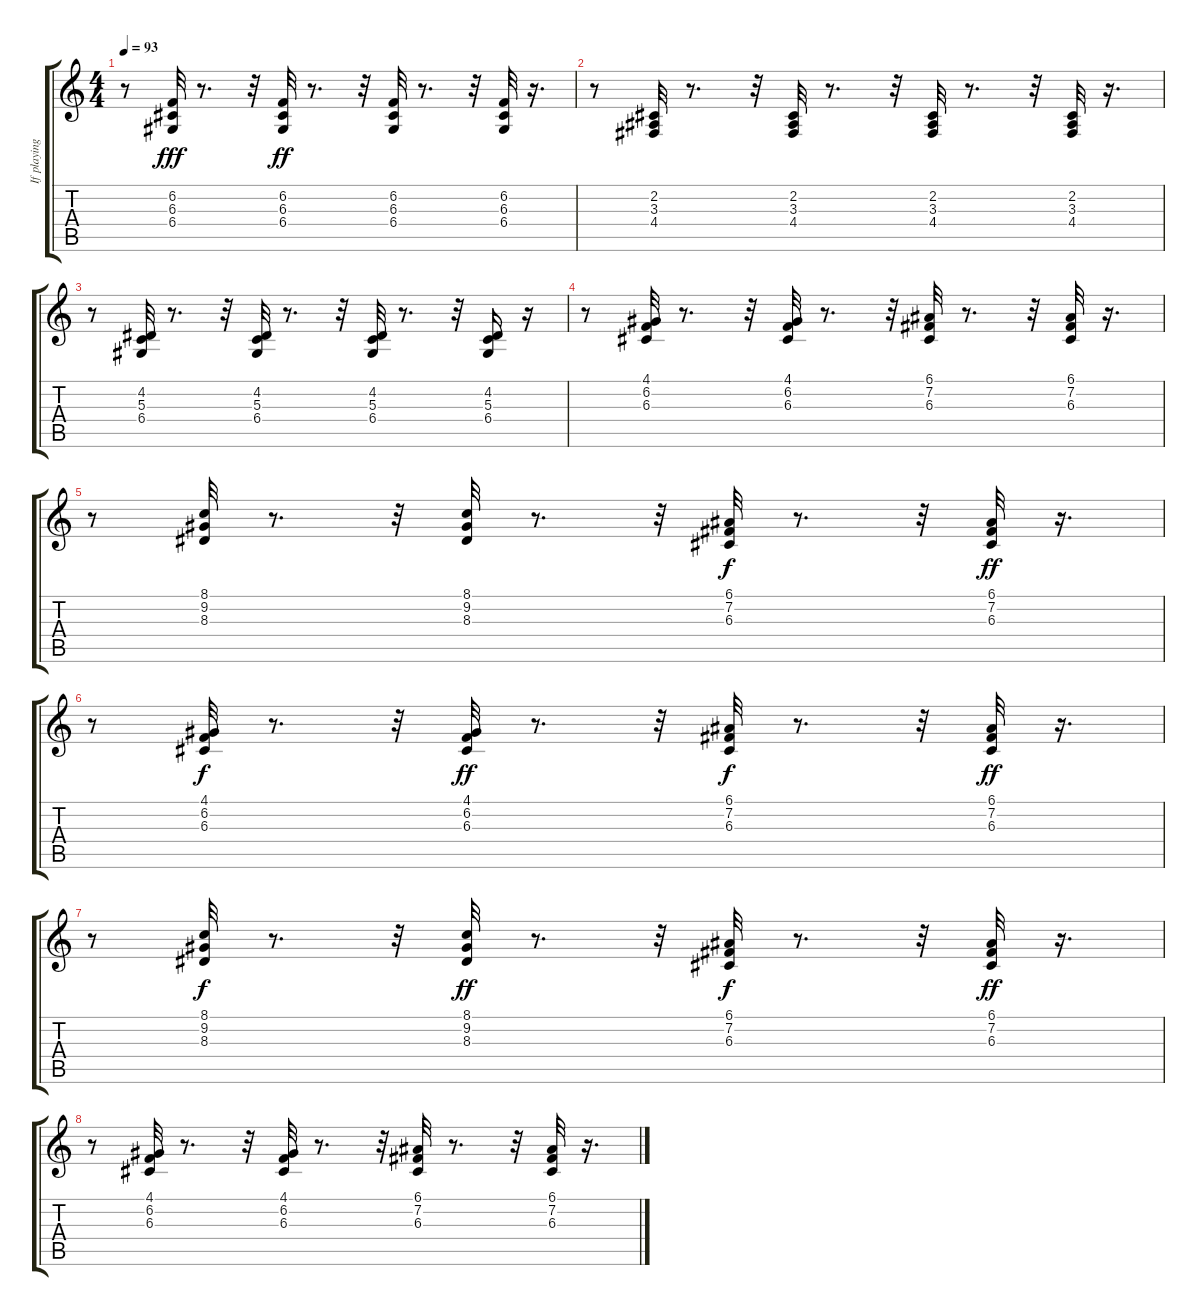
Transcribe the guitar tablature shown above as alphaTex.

\track ("If playing on Awe32 use GS" "If playing") {instrument fx1rain}
\staff {score tabs}
\tuning (E4 B3 G3 D3 A2 E2) {hide}
\ts (4 4)
\tempo 93
\clef g2
\ks c
r.8{dy ff} (6.2 6.3 6.4).32{dy fff} r.8{d} r.32 (6.2 6.3 6.4).32{dy ff} r.8{d} r.32 (6.2 6.3 6.4).32 r.8{d} r.32 (6.2 6.3 6.4).32 r.16{d} |
r.8 (2.2 3.3 4.4).32 r.8{d} r.32 (2.2 3.3 4.4).32 r.8{d} r.32 (2.2 3.3 4.4).32 r.8{d} r.32 (2.2 3.3 4.4).32 r.16{d} |
r.8 (4.2 5.3 6.4).32 r.8{d} r.32 (4.2 5.3 6.4).32 r.8{d} r.32 (4.2 5.3 6.4).32 r.8{d} r.32 (4.2 5.3 6.4).16 r.16 |
r.8 (4.1 6.2 6.3).32 r.8{d} r.32 (4.1 6.2 6.3).32 r.8{d} r.32 (6.1 7.2 6.3).32 r.8{d} r.32 (6.1 7.2 6.3).32 r.16{d} |
r.8 (8.1 9.2 8.3).32 r.8{d} r.32 (8.1 9.2 8.3).32 r.8{d} r.32 (6.1 7.2 6.3).32{dy f} r.8{d} r.32 (6.1 7.2 6.3).32{dy ff} r.16{d} |
r.8 (4.1 6.2 6.3).32{dy f} r.8{d} r.32 (4.1 6.2 6.3).32{dy ff} r.8{d} r.32 (6.1 7.2 6.3).32{dy f} r.8{d} r.32 (6.1 7.2 6.3).32{dy ff} r.16{d} |
r.8 (8.1 9.2 8.3).32{dy f} r.8{d} r.32 (8.1 9.2 8.3).32{dy ff} r.8{d} r.32 (6.1 7.2 6.3).32{dy f} r.8{d} r.32 (6.1 7.2 6.3).32{dy ff} r.16{d} |
r.8 (4.1 6.2 6.3).32 r.8{d} r.32 (4.1 6.2 6.3).32 r.8{d} r.32 (6.1 7.2 6.3).32 r.8{d} r.32 (6.1 7.2 6.3).32 r.16{d}
